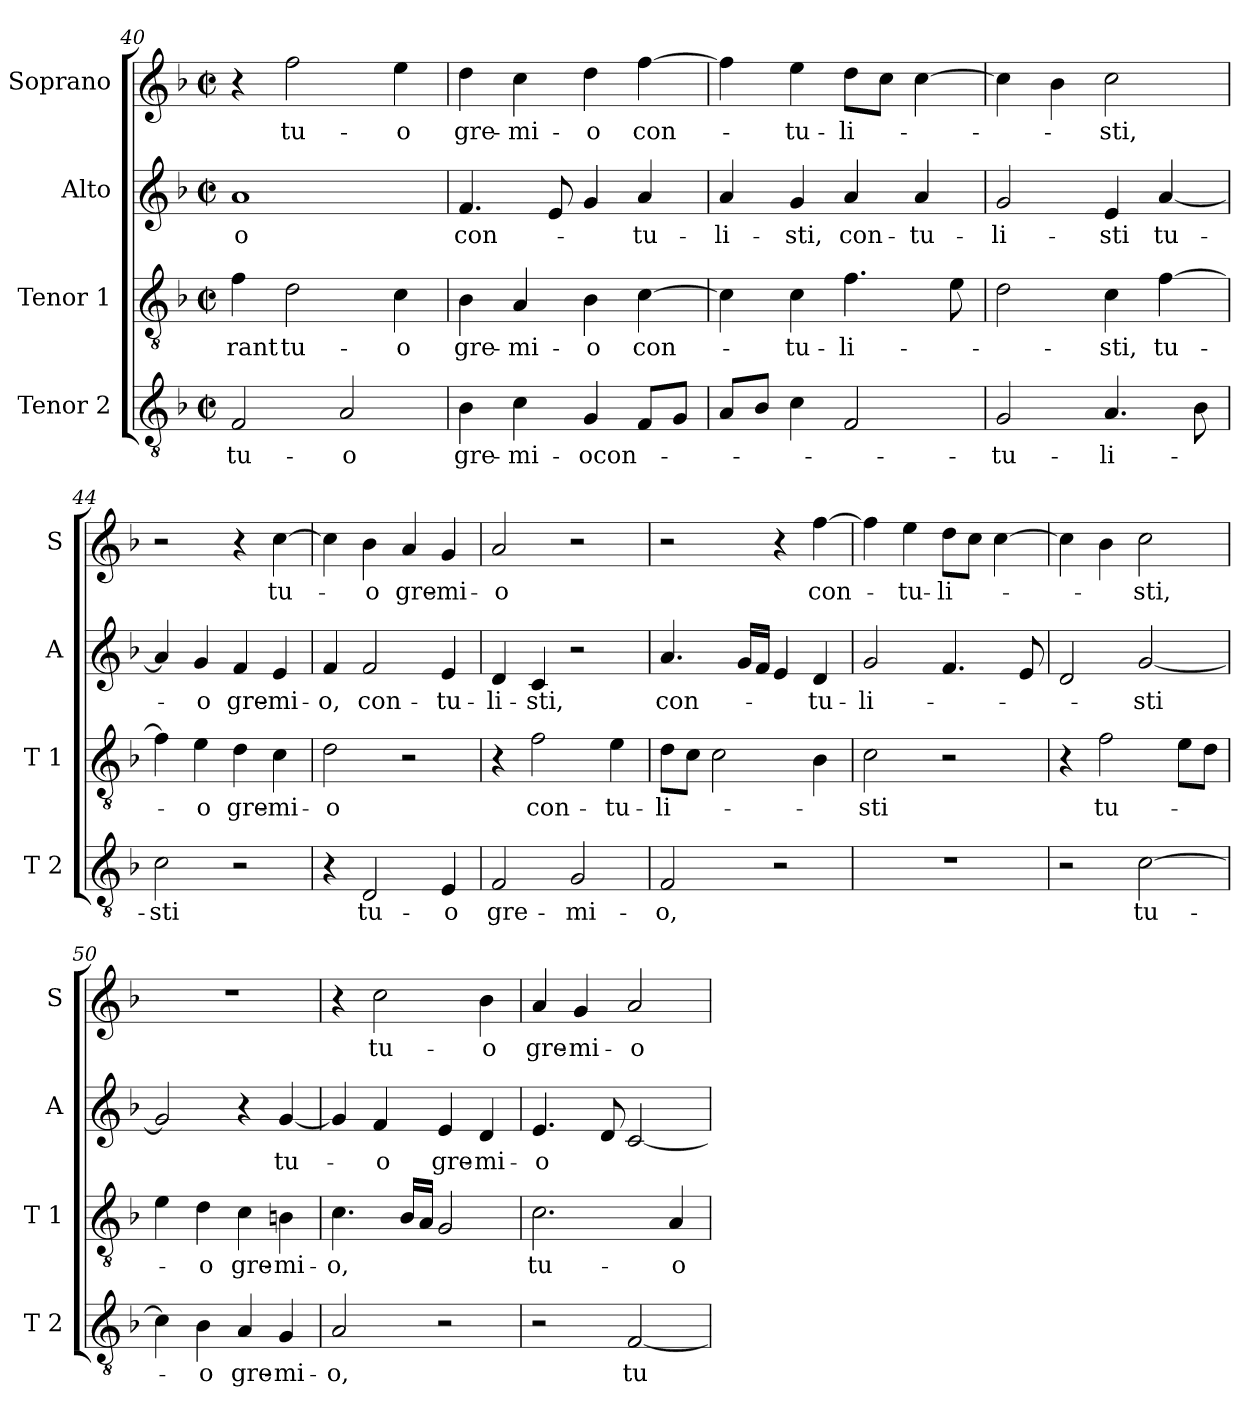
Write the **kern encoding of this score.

**kern	**text	**kern	**text	**kern	**text	**kern	**text
*part4	*part4	*part3	*part3	*part2	*part2	*part1	*part1
*staff4	*staff4	*staff3	*staff3	*staff2	*staff2	*staff1	*staff1
*I"Tenor 2	*	*I"Tenor 1	*	*I"Alto	*	*I"Soprano	*
*I'T 2	*	*I'T 1	*	*I'A	*	*I'S	*
*clefGv2	*	*clefGv2	*	*clefG2	*	*clefG2	*
*k[b-]	*	*k[b-]	*	*k[b-]	*	*k[b-]	*
*F:	*	*F:	*	*F:	*	*F:	*
*M2/2	*	*M2/2	*	*M2/2	*	*M2/2	*
*met(c|)	*	*met(c|)	*	*met(c|)	*	*met(c|)	*
=40	=40	=40	=40	=40	=40	=40	=40
!	!LO:LY:b	!	!LO:LY:b	!	!LO:LY:b	!	!
2F/	tu-	4f\	-rant	1a	-o	4r	.
!	!	!	!LO:LY:b	!	!	!	!LO:LY:b
.	.	2d\	tu-	.	.	2ff\	tu-
!	!LO:LY:b	!	!	!	!	!	!
2A/	-o	.	.	.	.	.	.
!	!	!	!LO:LY:b	!	!	!	!LO:LY:b
.	.	4c\	-o	.	.	4ee\	-o
!!LO:LB:g=z
=41	=41	=41	=41	=41	=41	=41	=41
!	!LO:LY:b	!	!LO:LY:b	!	!LO:LY:b	!	!LO:LY:b
4B-\	gre-	4B-\	gre-	4.f/	con-	4dd\	gre-
!	!LO:LY:b	!	!LO:LY:b	!	!	!	!LO:LY:b
4c\	-mi-	4A/	-mi-	.	.	4cc\	-mi-
.	.	.	.	8e/	.	.	.
!	!LO:LY:b	!	!LO:LY:b	!	!	!	!LO:LY:b
4G/	-ocon-	4B-\	-o	4g/	.	4dd\	-o
!	!	!	!LO:LY:b	!	!LO:LY:b	!	!LO:LY:b
8F/L	.	[4c\	con-	4a/	-tu-	[4ff\	con-
8G/J	.	.	.	.	.	.	.
=42	=42	=42	=42	=42	=42	=42	=42
!	!	!	!	!	!LO:LY:b	!	!
8A/L	.	4c\]	.	4a/	-li-	4ff\]	.
8B-/J	.	.	.	.	.	.	.
!	!	!	!LO:LY:b	!	!LO:LY:b	!	!LO:LY:b
4c\	.	4c\	-tu-	4g/	-sti,	4ee\	-tu-
!	!	!	!LO:LY:b	!	!LO:LY:b	!	!LO:LY:b
2F/	.	4.f\	-li-	4a/	con-	8dd\L	-li-
.	.	.	.	.	.	8cc\J	.
!	!	!	!	!	!LO:LY:b	!	!
.	.	.	.	4a/	-tu-	[4cc\	.
.	.	8e\	.	.	.	.	.
=43	=43	=43	=43	=43	=43	=43	=43
!	!LO:LY:b	!	!	!	!LO:LY:b	!	!
2G/	-tu-	2d\	.	2g/	-li-	4cc\]	.
.	.	.	.	.	.	4b-\	.
!	!LO:LY:b	!	!LO:LY:b	!	!LO:LY:b	!	!LO:LY:b
4.A/	-li-	4c\	-sti,	4e/	-sti	2cc\	-sti,
!	!	!	!LO:LY:b	!	!LO:LY:b	!	!
.	.	[4f\	tu-	[4a/	tu-	.	.
8B-\	.	.	.	.	.	.	.
=44	=44	=44	=44	=44	=44	=44	=44
!	!LO:LY:b	!	!	!	!	!	!
2c\	-sti	4f\]	.	4a/]	.	2r	.
!	!	!	!LO:LY:b	!	!LO:LY:b	!	!
.	.	4e\	-o	4g/	-o	.	.
!	!	!	!LO:LY:b	!	!LO:LY:b	!	!
2r	.	4d\	gre-	4f/	gre-	4r	.
!	!	!	!LO:LY:b	!	!LO:LY:b	!	!LO:LY:b
.	.	4c\	-mi-	4e/	-mi-	[4cc\	tu-
=45	=45	=45	=45	=45	=45	=45	=45
!	!	!	!LO:LY:b	!	!LO:LY:b	!	!
4r	.	2d\	-o	4f/	-o,	4cc\]	.
!	!LO:LY:b	!	!	!	!LO:LY:b	!	!LO:LY:b
2D/	tu-	.	.	2f/	con-	4b-\	-o
!	!	!	!	!	!	!	!LO:LY:b
.	.	2r	.	.	.	4a/	gre-
!	!LO:LY:b	!	!	!	!LO:LY:b	!	!LO:LY:b
4E/	-o	.	.	4e/	-tu-	4g/	-mi-
=46	=46	=46	=46	=46	=46	=46	=46
!	!LO:LY:b	!	!	!	!LO:LY:b	!	!LO:LY:b
2F/	gre-	4r	.	4d/	-li-	2a/	-o
!	!	!	!LO:LY:b	!	!LO:LY:b	!	!
.	.	2f\	con-	4c/	-sti,	.	.
!	!LO:LY:b	!	!	!	!	!	!
2G/	-mi-	.	.	2r	.	2r	.
!	!	!	!LO:LY:b	!	!	!	!
.	.	4e\	-tu-	.	.	.	.
!!LO:LB:g=z
=47	=47	=47	=47	=47	=47	=47	=47
!	!LO:LY:b	!	!LO:LY:b	!	!LO:LY:b	!	!
2F/	-o,	8d\L	-li-	4.a/	con-	2r	.
.	.	8c\J	.	.	.	.	.
.	.	2c\	.	.	.	.	.
.	.	.	.	16g/LL	.	.	.
.	.	.	.	16f/JJ	.	.	.
2r	.	.	.	4e/	.	4r	.
!	!	!	!	!	!LO:LY:b	!	!LO:LY:b
.	.	4B-\	.	4d/	-tu-	[4ff\	con-
=48	=48	=48	=48	=48	=48	=48	=48
!	!	!	!LO:LY:b	!	!LO:LY:b	!	!
1r	.	2c\	-sti	2g/	-li-	4ff\]	.
!	!	!	!	!	!	!	!LO:LY:b
.	.	.	.	.	.	4ee\	-tu-
!	!	!	!	!	!	!	!LO:LY:b
.	.	2r	.	4.f/	.	8dd\L	-li-
.	.	.	.	.	.	8cc\J	.
.	.	.	.	.	.	[4cc\	.
.	.	.	.	8e/	.	.	.
=49	=49	=49	=49	=49	=49	=49	=49
2r	.	4r	.	2d/	.	4cc\]	.
!	!	!	!LO:LY:b	!	!	!	!
.	.	2f\	tu-	.	.	4b-\	.
!	!LO:LY:b	!	!	!	!LO:LY:b	!	!LO:LY:b
[2c\	tu-	.	.	[2g/	-sti	2cc\	-sti,
.	.	8e\L	.	.	.	.	.
.	.	8d\J	.	.	.	.	.
=50	=50	=50	=50	=50	=50	=50	=50
4c\]	.	4e\	.	2g/]	.	1r	.
!	!LO:LY:b	!	!LO:LY:b	!	!	!	!
4B-\	-o	4d\	-o	.	.	.	.
!	!LO:LY:b	!	!LO:LY:b	!	!	!	!
4A/	gre-	4c\	gre-	4r	.	.	.
!	!LO:LY:b	!	!LO:LY:b	!	!LO:LY:b	!	!
4G/	-mi-	4Bn\	-mi-	[4g/	tu-	.	.
=51	=51	=51	=51	=51	=51	=51	=51
!	!LO:LY:b	!	!LO:LY:b	!	!	!	!
2A/	-o,	4.c\	-o,	4g/]	.	4r	.
!	!	!	!	!	!LO:LY:b	!	!LO:LY:b
.	.	.	.	4f/	-o	2cc\	tu-
.	.	16B-/LL	.	.	.	.	.
.	.	16A/JJ	.	.	.	.	.
!	!	!	!	!	!LO:LY:b	!	!
2r	.	2G/	.	4e/	gre-	.	.
!	!	!	!	!	!LO:LY:b	!	!LO:LY:b
.	.	.	.	4d/	-mi-	4b-\	-o
=52	=52	=52	=52	=52	=52	=52	=52
!	!	!	!LO:LY:b	!	!LO:LY:b	!	!LO:LY:b
2r	.	2.c\	tu-	4.e/	-o	4a/	gre-
!	!	!	!	!	!	!	!LO:LY:b
.	.	.	.	.	.	4g/	-mi-
.	.	.	.	8d/	.	.	.
!	!LO:LY:b	!	!	!	!	!	!LO:LY:b
[2F/	tu-	.	.	[2c/	.	2a/	-o
!	!	!	!LO:LY:b	!	!	!	!
.	.	4A/	-o	.	.	.	.
=	=	=	=	=	=	=	=
*-	*-	*-	*-	*-	*-	*-	*-
